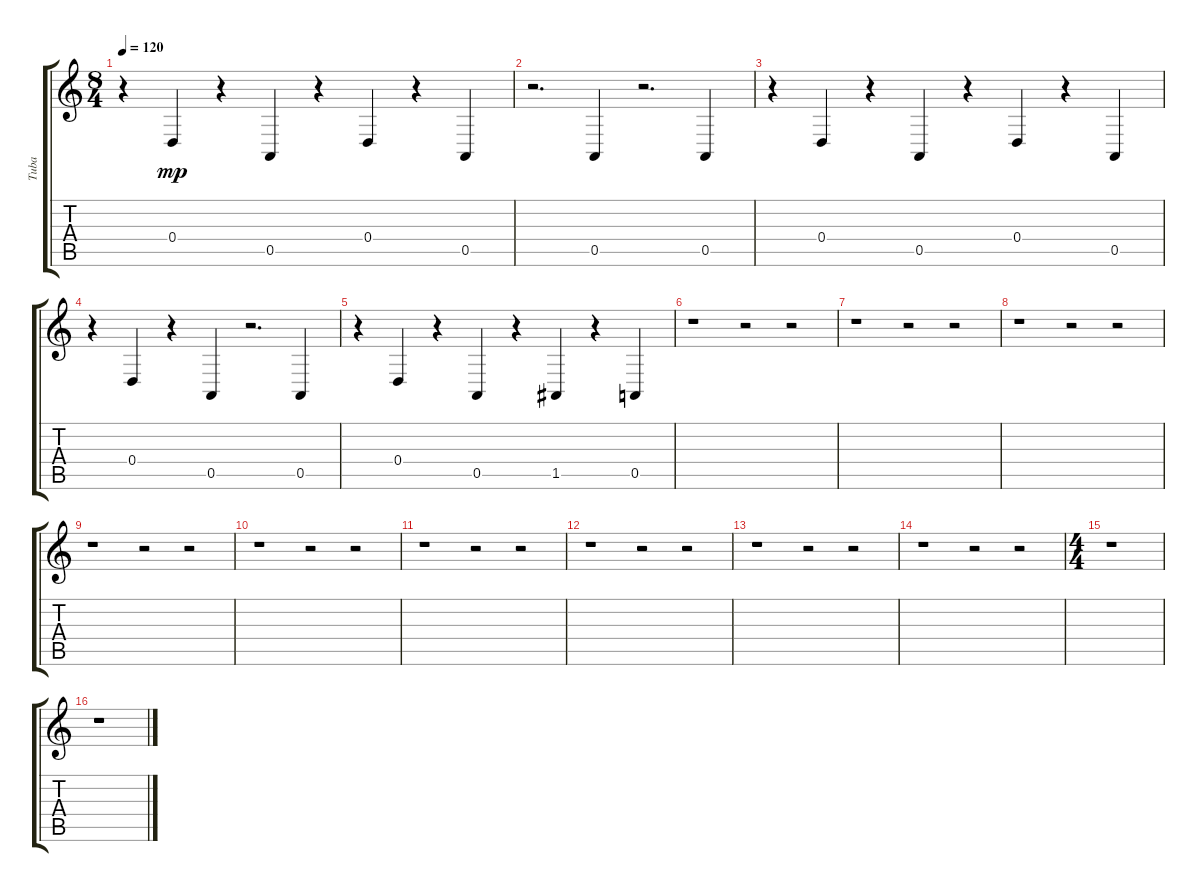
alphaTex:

\track ("Tuba" "Tuba") {instrument tuba}
\staff {score tabs}
\tuning (E4 B3 G3 D3 A2 E2) {hide}
\ts (8 4)
\tempo 120
\clef g2
\ks c
r.4{dy mp} 0.4.4 r.4 0.5.4 r.4 0.4.4 r.4 0.5.4 |
r.2{d} 0.5.4 r.2{d} 0.5.4 |
r.4 0.4.4 r.4 0.5.4 r.4 0.4.4 r.4 0.5.4 |
r.4 0.4.4 r.4 0.5.4 r.2{d} 0.5.4 |
r.4 0.4.4 r.4 0.5.4 r.4 1.5.4 r.4 0.5.4 |
r.1 r.2 r.2 |
r.1 r.2 r.2 |
r.1 r.2 r.2 |
r.1 r.2 r.2 |
r.1 r.2 r.2 |
r.1 r.2 r.2 |
r.1 r.2 r.2 |
r.1 r.2 r.2 |
r.1 r.2 r.2 |
\ts (4 4)
r.1{instrument tuba} |
r.1
